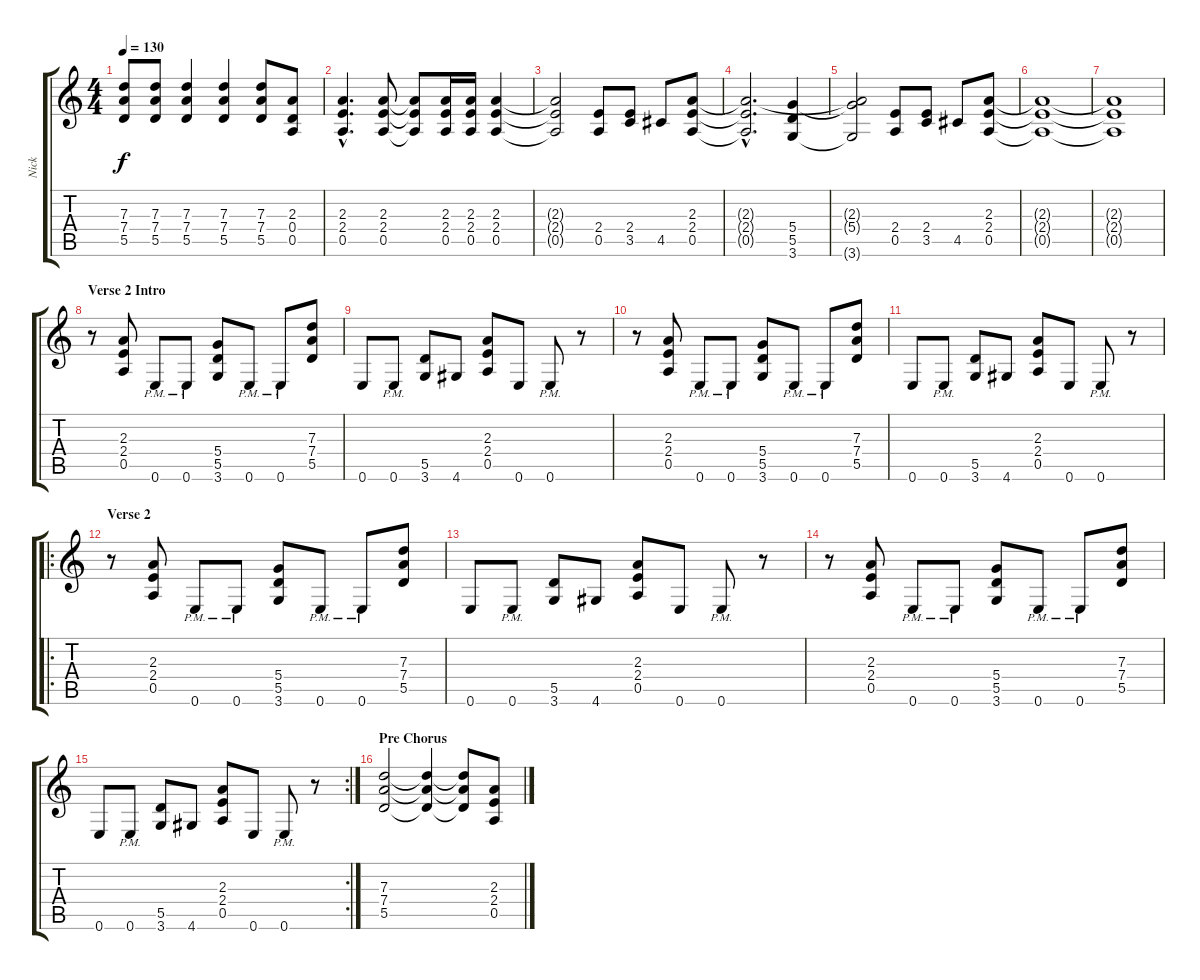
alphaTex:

\track ("Nick" "Nick") {instrument distortionguitar}
\staff {score tabs}
\tuning (E4 B3 G3 D3 A2 E2) {hide}
\ts (4 4)
\tempo 130
\clef g2
\ks c
(7.3{t} 7.4{t} 5.5{t}).8{dy f} (7.3 7.4 5.5).8 (7.3 7.4 5.5).4 (7.3 7.4 5.5).4 (7.3 7.4 5.5).8 (2.3 0.4 0.5).8 |
(2.3{hac} 2.4{hac} 0.5{hac}).4{d} (2.3 2.4 0.5).8 (2.3{t} 2.4{t} 0.5{t}).8 (2.3 2.4 0.5).16 (2.3 2.4 0.5).16 (2.3 2.4 0.5).4 |
(2.3{t} 2.4{t} 0.5{t}).2 (2.4 0.5).8 (2.4 3.5).8 4.5.8 (2.3 2.4 0.5).8 |
(2.3{hac t} 2.4{hac t} 0.5{hac t}).2{d} (5.4 5.5 3.6).4 |
(2.3{t} 5.4{t} 3.6{t}).2 (2.4 0.5).8 (2.4 3.5).8 4.5.8 (2.3 2.4 0.5).8 |
(2.3{t} 2.4{t} 0.5{t}).1 |
(2.3{t} 2.4{t} 0.5{t}).1 |
\section ("" "Verse 2 Intro")
r.8 (2.3 2.4 0.5).8 0.6{pm}.8 0.6{pm}.8 (5.4 5.5 3.6).8 0.6{pm}.8 0.6{pm}.8 (7.3 7.4 5.5).8 |
0.6.8 0.6{pm}.8 (5.5 3.6).8 4.6.8 (2.3 2.4 0.5).8 0.6.8 0.6{pm}.8 r.8 |
r.8 (2.3 2.4 0.5).8 0.6{pm}.8 0.6{pm}.8 (5.4 5.5 3.6).8 0.6{pm}.8 0.6{pm}.8 (7.3 7.4 5.5).8 |
0.6.8 0.6{pm}.8 (5.5 3.6).8 4.6.8 (2.3 2.4 0.5).8 0.6.8 0.6{pm}.8 r.8 |
\ro
\section ("" "Verse 2")
r.8 (2.3 2.4 0.5).8 0.6{pm}.8 0.6{pm}.8 (5.4 5.5 3.6).8 0.6{pm}.8 0.6{pm}.8 (7.3 7.4 5.5).8 |
0.6.8 0.6{pm}.8 (5.5 3.6).8 4.6.8 (2.3 2.4 0.5).8 0.6.8 0.6{pm}.8 r.8 |
r.8 (2.3 2.4 0.5).8 0.6{pm}.8 0.6{pm}.8 (5.4 5.5 3.6).8 0.6{pm}.8 0.6{pm}.8 (7.3 7.4 5.5).8 |
\rc 2
0.6.8 0.6{pm}.8 (5.5 3.6).8 4.6.8 (2.3 2.4 0.5).8 0.6.8 0.6{pm}.8 r.8 |
\section ("" "Pre Chorus")
(7.3 7.4 5.5).2 (7.3{t} 7.4{t} 5.5{t}).4 (7.3{t} 7.4{t} 5.5{t}).8 (2.3 2.4 0.5).8
